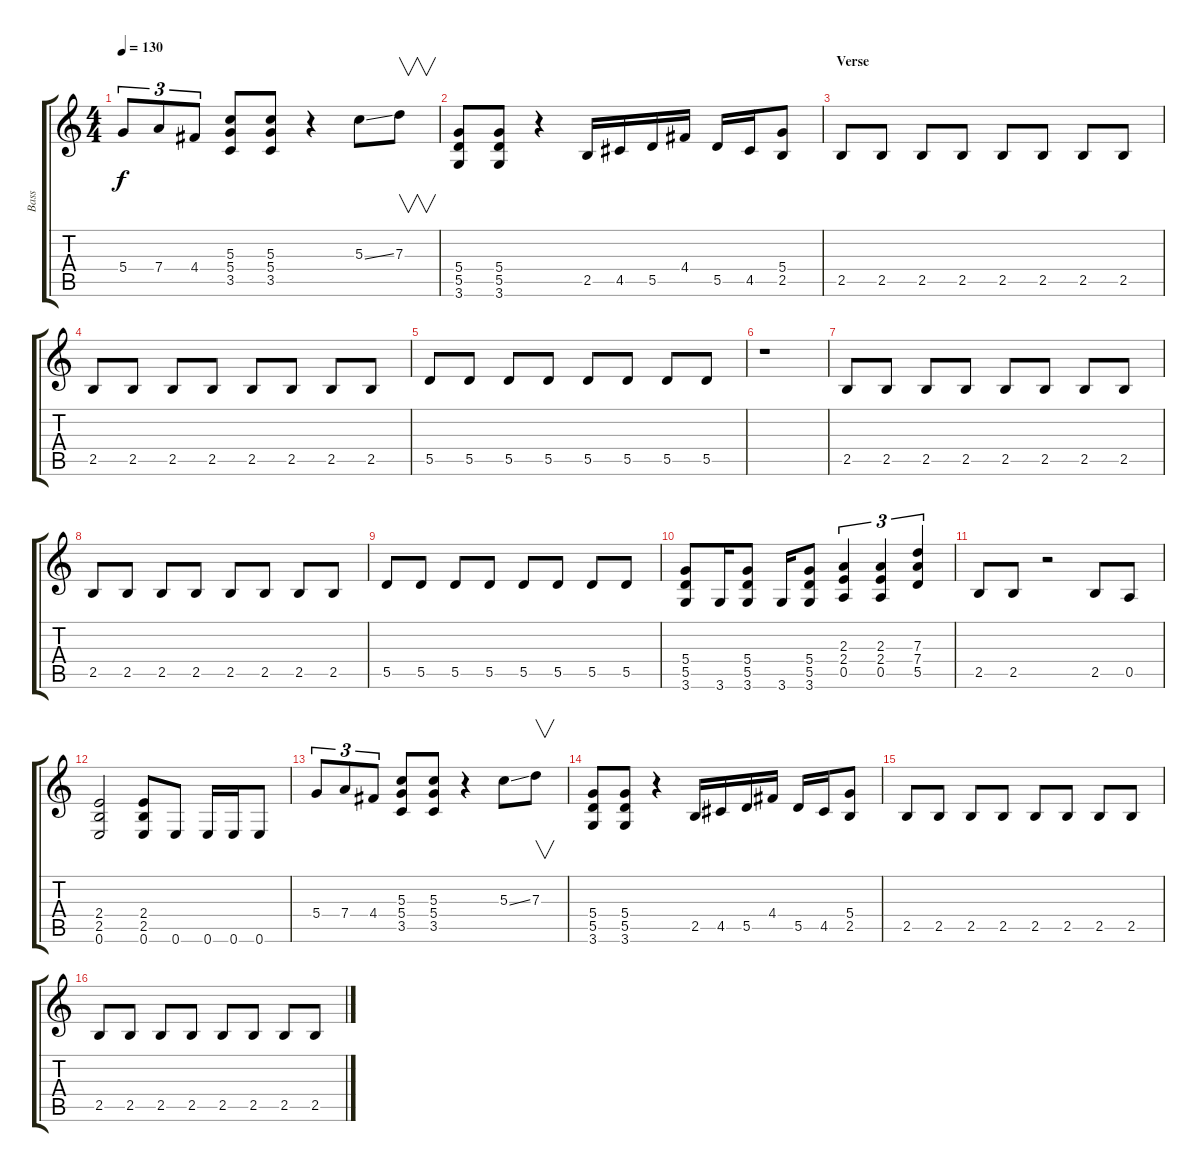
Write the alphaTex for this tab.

\track ("Bass" "Bass") {instrument electricbassfinger}
\staff {score tabs}
\tuning (E4 B3 G3 D3 A2 E2) {hide}
\ts (4 4)
\tempo 130
\clef g2
\ks c
5.4.8{tu (3 2) dy f} 7.4.8{tu (3 2)} 4.4.8{tu (3 2)} (5.3 5.4 3.5).8 (5.3 5.4 3.5).8 r.4 5.3{ss}.8 7.3.8{v} |
(5.4 5.5 3.6).8 (5.4 5.5 3.6).8 r.4 2.5.16 4.5.16 5.5.16 4.4.16 5.5.16 4.5.16 (5.4 2.5).8 |
\section ("" "Verse")
2.5.8 2.5.8 2.5.8 2.5.8 2.5.8 2.5.8 2.5.8 2.5.8 |
2.5.8 2.5.8 2.5.8 2.5.8 2.5.8 2.5.8 2.5.8 2.5.8 |
5.5.8 5.5.8 5.5.8 5.5.8 5.5.8 5.5.8 5.5.8 5.5.8 |
r.1 |
2.5.8 2.5.8 2.5.8 2.5.8 2.5.8 2.5.8 2.5.8 2.5.8 |
2.5.8 2.5.8 2.5.8 2.5.8 2.5.8 2.5.8 2.5.8 2.5.8 |
5.5.8 5.5.8 5.5.8 5.5.8 5.5.8 5.5.8 5.5.8 5.5.8 |
(5.4 5.5 3.6).8 3.6.16 (5.4 5.5 3.6).8 3.6.16 (5.4 5.5 3.6).8 (2.3 2.4 0.5).4{tu (3 2)} (2.3 2.4 0.5).4{tu (3 2)} (7.3 7.4 5.5).4{tu (3 2)} |
2.5.8 2.5.8 r.2 2.5.8 0.5.8 |
(2.4 2.5 0.6).2 (2.4 2.5 0.6).8 0.6.8 0.6.16 0.6.16 0.6.8 |
5.4.8{tu (3 2)} 7.4.8{tu (3 2)} 4.4.8{tu (3 2)} (5.3 5.4 3.5).8 (5.3 5.4 3.5).8 r.4 5.3{ss}.8 7.3.8{v} |
(5.4 5.5 3.6).8 (5.4 5.5 3.6).8 r.4 2.5.16 4.5.16 5.5.16 4.4.16 5.5.16 4.5.16 (5.4 2.5).8 |
2.5.8 2.5.8 2.5.8 2.5.8 2.5.8 2.5.8 2.5.8 2.5.8 |
2.5.8 2.5.8 2.5.8 2.5.8 2.5.8 2.5.8 2.5.8 2.5.8
